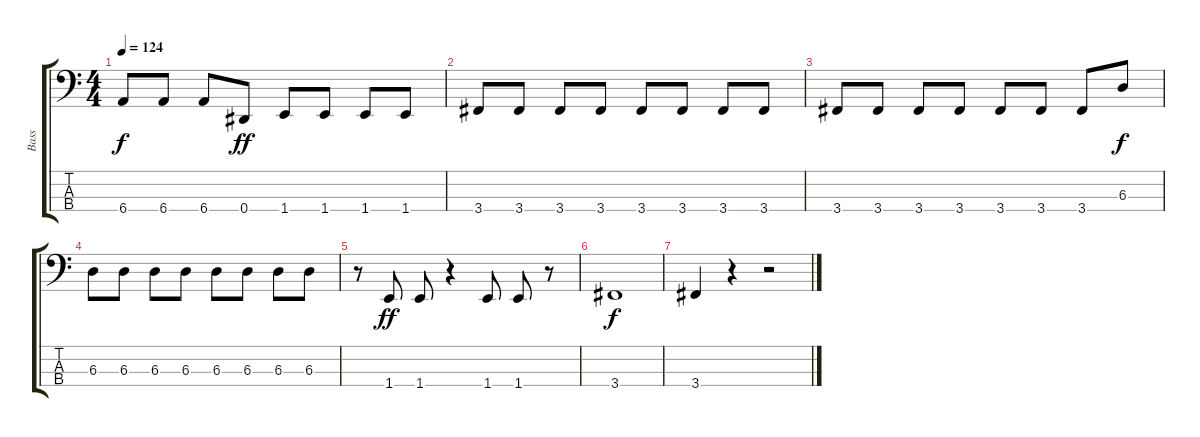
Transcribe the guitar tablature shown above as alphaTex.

\track ("Bass" "Bass") {instrument electricbasspick}
\staff {score tabs}
\tuning (Gb2 Db2 Ab1 Eb1) {hide}
\ts (4 4)
\tempo 124
\clef f4
\ks c
6.4.8{dy f} 6.4.8 6.4.8 0.4.8{dy ff} 1.4.8 1.4.8 1.4.8 1.4.8 |
3.4.8 3.4.8 3.4.8 3.4.8 3.4.8 3.4.8 3.4.8 3.4.8 |
3.4.8 3.4.8 3.4.8 3.4.8 3.4.8 3.4.8 3.4.8 6.3.8{dy f} |
6.3.8 6.3.8 6.3.8 6.3.8 6.3.8 6.3.8 6.3.8 6.3.8 |
r.8 1.4.8{dy ff} 1.4.8 r.4 1.4.8 1.4.8 r.8 |
3.4.1{dy f} |
3.4.4 r.4 r.2
